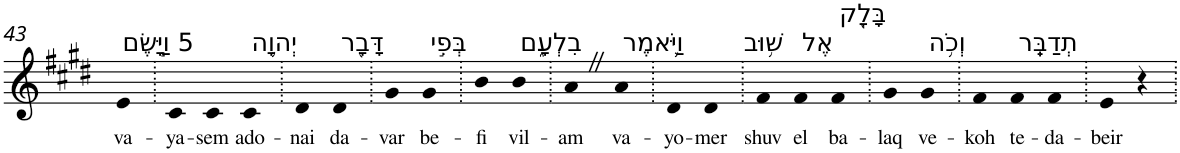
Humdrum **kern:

**kern	**text
*part1	*part1
*staff1	*staff1
*I"Piano	*
*I'Pno	*
!!LO:PB:g=z
*clefG2	*
*k[f#c#g#d#]	*
*E:	*
=43	=43
!LO:TX:a:t=5 וַיָּ֧שֶׂם	!
!	!LO:LY:b
4e	va-
=44.	=44.
!	!LO:LY:b
4c#	-ya-
!	!LO:LY:b
4c#	-sem
!LO:TX:a:t=יְהוָ֛ה	!
!	!LO:LY:b
4c#	ado-
=45.	=45.
!	!LO:LY:b
4d#	-nai
!LO:TX:a:t=דָּבָ֖ר	!
!	!LO:LY:b
4d#	da-
=46.	=46.
!	!LO:LY:b
4g#	-var
!LO:TX:a:t=בְּפִ֣י	!
!	!LO:LY:b
4g#	be-
=47.	=47.
!	!LO:LY:b
4b	-fi
!LO:TX:a:t=בִלְעָ֑ם	!
!	!LO:LY:b
4b	vil-
=48.	=48.
!	!LO:LY:b
4aZ	-am
!LO:TX:a:t=וַיֹּ֛אמֶר	!
!	!LO:LY:b
4a	va-
=49.	=49.
!	!LO:LY:b
4d#	-yo-
!	!LO:LY:b
4d#	-mer
=50.	=50.
!LO:TX:a:t=שׁ֥וּב	!
!	!LO:LY:b
4f#	shuv
!LO:TX:a:t=אֶל	!
!	!LO:LY:b
4f#	el
!LO:TX:a:t=בָּלָ֖ק	!
!	!LO:LY:b
4f#	ba-
=51.	=51.
!	!LO:LY:b
4g#	-laq
!LO:TX:a:t=וְכֹ֥ה	!
!	!LO:LY:b
4g#	ve-
=52.	=52.
!	!LO:LY:b
4f#	-koh
!LO:TX:a:t=תְדַבֵּֽר	!
!	!LO:LY:b
4f#	te-
!	!LO:LY:b
4f#	-da-
=53.	=53.
!	!LO:LY:b
4e	-beir
4r	.
=.	=.
*-	*-
